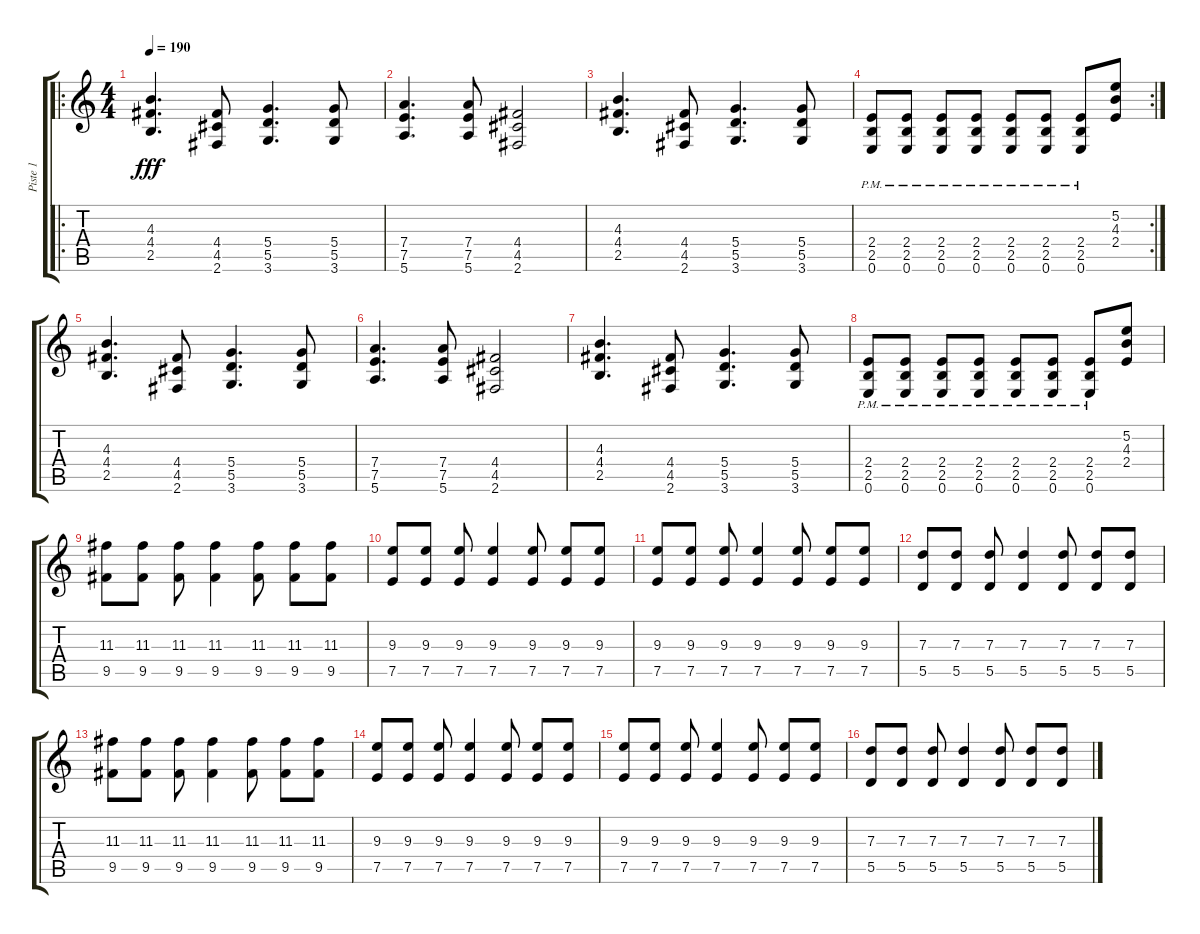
\track ("Piste 1" "Piste 1") {instrument overdrivenguitar}
\staff {score tabs}
\tuning (E4 B3 G3 D3 A2 E2) {hide}
\ro
\ts (4 4)
\tempo 190
\clef g2
\ks c
(4.3 4.4 2.5).4{d dy fff} (4.4 4.5 2.6).8 (5.4 5.5 3.6).4{d} (5.4 5.5 3.6).8 |
(7.4 7.5 5.6).4{d} (7.4 7.5 5.6).8 (4.4 4.5 2.6).2 |
(4.3 4.4 2.5).4{d} (4.4 4.5 2.6).8 (5.4 5.5 3.6).4{d} (5.4 5.5 3.6).8 |
\rc 2
(2.4{pm} 2.5{pm} 0.6{pm}).8 (2.4{pm} 2.5{pm} 0.6{pm}).8 (2.4{pm} 2.5{pm} 0.6{pm}).8 (2.4{pm} 2.5{pm} 0.6{pm}).8 (2.4{pm} 2.5{pm} 0.6{pm}).8 (2.4{pm} 2.5{pm} 0.6{pm}).8 (2.4{pm} 2.5{pm} 0.6{pm}).8 (5.2 4.3 2.4).8 |
(4.3 4.4 2.5).4{d} (4.4 4.5 2.6).8 (5.4 5.5 3.6).4{d} (5.4 5.5 3.6).8 |
(7.4 7.5 5.6).4{d} (7.4 7.5 5.6).8 (4.4 4.5 2.6).2 |
(4.3 4.4 2.5).4{d} (4.4 4.5 2.6).8 (5.4 5.5 3.6).4{d} (5.4 5.5 3.6).8 |
(2.4{pm} 2.5{pm} 0.6{pm}).8 (2.4{pm} 2.5{pm} 0.6{pm}).8 (2.4{pm} 2.5{pm} 0.6{pm}).8 (2.4{pm} 2.5{pm} 0.6{pm}).8 (2.4{pm} 2.5{pm} 0.6{pm}).8 (2.4{pm} 2.5{pm} 0.6{pm}).8 (2.4{pm} 2.5{pm} 0.6{pm}).8 (5.2 4.3 2.4).8 |
(11.3 9.5).8 (11.3 9.5).8 (11.3 9.5).8 (11.3 9.5).4 (11.3 9.5).8 (11.3 9.5).8 (11.3 9.5).8 |
(9.3 7.5).8 (9.3 7.5).8 (9.3 7.5).8 (9.3 7.5).4 (9.3 7.5).8 (9.3 7.5).8 (9.3 7.5).8 |
(9.3 7.5).8 (9.3 7.5).8 (9.3 7.5).8 (9.3 7.5).4 (9.3 7.5).8 (9.3 7.5).8 (9.3 7.5).8 |
(7.3 5.5).8 (7.3 5.5).8 (7.3 5.5).8 (7.3 5.5).4 (7.3 5.5).8 (7.3 5.5).8 (7.3 5.5).8 |
(11.3 9.5).8 (11.3 9.5).8 (11.3 9.5).8 (11.3 9.5).4 (11.3 9.5).8 (11.3 9.5).8 (11.3 9.5).8 |
(9.3 7.5).8 (9.3 7.5).8 (9.3 7.5).8 (9.3 7.5).4 (9.3 7.5).8 (9.3 7.5).8 (9.3 7.5).8 |
(9.3 7.5).8 (9.3 7.5).8 (9.3 7.5).8 (9.3 7.5).4 (9.3 7.5).8 (9.3 7.5).8 (9.3 7.5).8 |
(7.3 5.5).8 (7.3 5.5).8 (7.3 5.5).8 (7.3 5.5).4 (7.3 5.5).8 (7.3 5.5).8 (7.3 5.5).8
